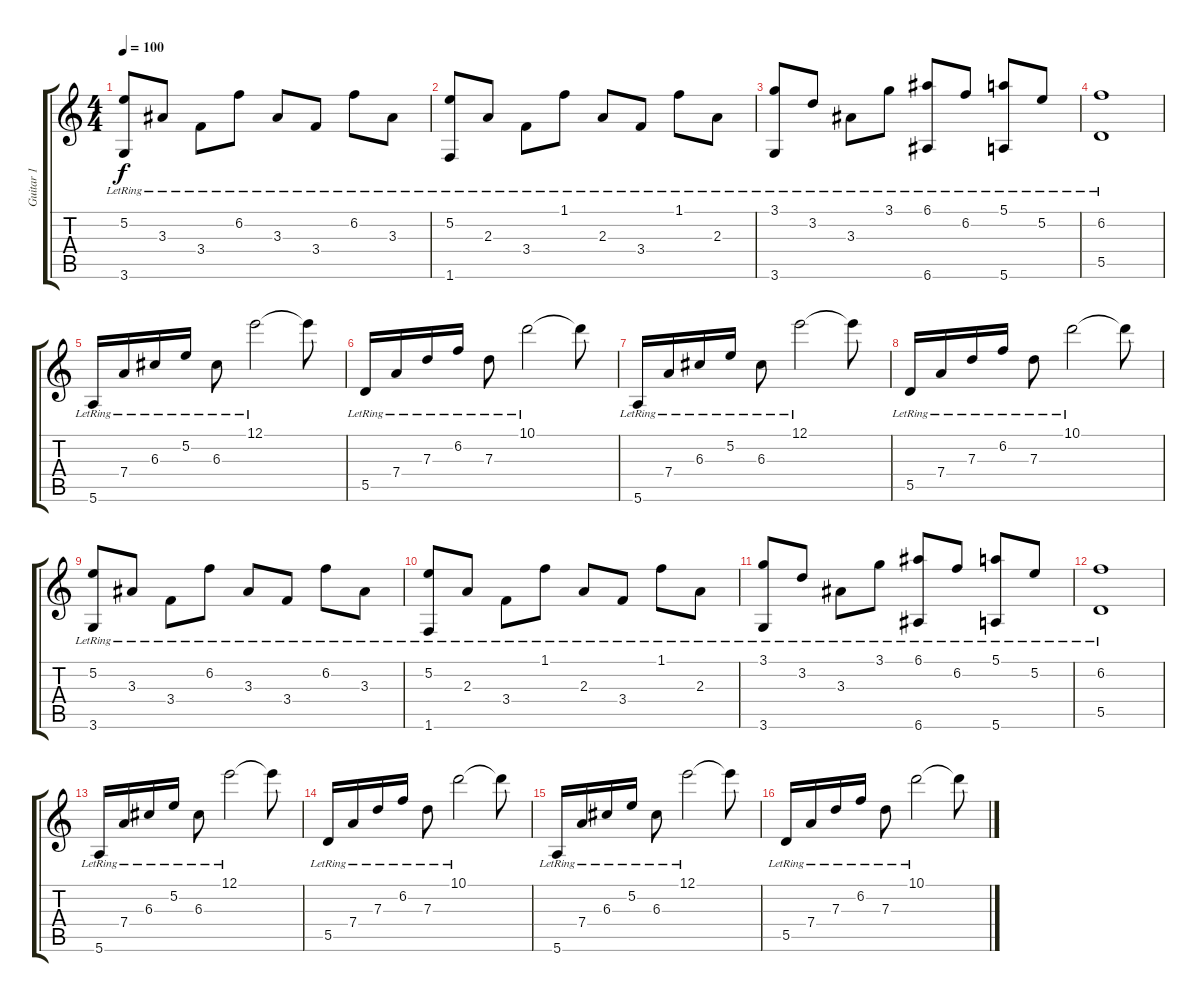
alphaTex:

\track ("Guitar 1" "Guitar 1") {instrument acousticguitarsteel}
\staff {score tabs}
\tuning (E4 B3 G3 D3 A2 E2) {hide}
\ts (4 4)
\tempo 100
\clef g2
\ks c
(5.2{lr} 3.6{lr}).8{dy f} 3.3{lr}.8 3.4{lr}.8 6.2{lr}.8 3.3{lr}.8 3.4{lr}.8 6.2{lr}.8 3.3{lr}.8 |
(5.2{lr} 1.6{lr}).8 2.3{lr}.8 3.4{lr}.8 1.1{lr}.8 2.3{lr}.8 3.4{lr}.8 1.1{lr}.8 2.3{lr}.8 |
(3.1{lr} 3.6{lr}).8 3.2{lr}.8 3.3{lr}.8 3.1{lr}.8 (6.1{lr} 6.6{lr}).8 6.2{lr}.8 (5.1{lr} 5.6{lr}).8 5.2{lr}.8 |
(6.2{lr} 5.5{lr}).1 |
5.6{lr}.16 7.4{lr}.16 6.3{lr}.16 5.2{lr}.16 6.3{lr}.8 12.1{lr}.2 12.1{t}.8 |
5.5{lr}.16 7.4{lr}.16 7.3{lr}.16 6.2{lr}.16 7.3{lr}.8 10.1{lr}.2 10.1{t}.8 |
5.6{lr}.16 7.4{lr}.16 6.3{lr}.16 5.2{lr}.16 6.3{lr}.8 12.1{lr}.2 12.1{t}.8 |
5.5{lr}.16 7.4{lr}.16 7.3{lr}.16 6.2{lr}.16 7.3{lr}.8 10.1{lr}.2 10.1{t}.8 |
(5.2{lr} 3.6{lr}).8 3.3{lr}.8 3.4{lr}.8 6.2{lr}.8 3.3{lr}.8 3.4{lr}.8 6.2{lr}.8 3.3{lr}.8 |
(5.2{lr} 1.6{lr}).8 2.3{lr}.8 3.4{lr}.8 1.1{lr}.8 2.3{lr}.8 3.4{lr}.8 1.1{lr}.8 2.3{lr}.8 |
(3.1{lr} 3.6{lr}).8 3.2{lr}.8 3.3{lr}.8 3.1{lr}.8 (6.1{lr} 6.6{lr}).8 6.2{lr}.8 (5.1{lr} 5.6{lr}).8 5.2{lr}.8 |
(6.2{lr} 5.5{lr}).1 |
5.6{lr}.16 7.4{lr}.16 6.3{lr}.16 5.2{lr}.16 6.3{lr}.8 12.1{lr}.2 12.1{t}.8 |
5.5{lr}.16 7.4{lr}.16 7.3{lr}.16 6.2{lr}.16 7.3{lr}.8 10.1{lr}.2 10.1{t}.8 |
5.6{lr}.16 7.4{lr}.16 6.3{lr}.16 5.2{lr}.16 6.3{lr}.8 12.1{lr}.2 12.1{t}.8 |
5.5{lr}.16 7.4{lr}.16 7.3{lr}.16 6.2{lr}.16 7.3{lr}.8 10.1{lr}.2 10.1{t}.8
